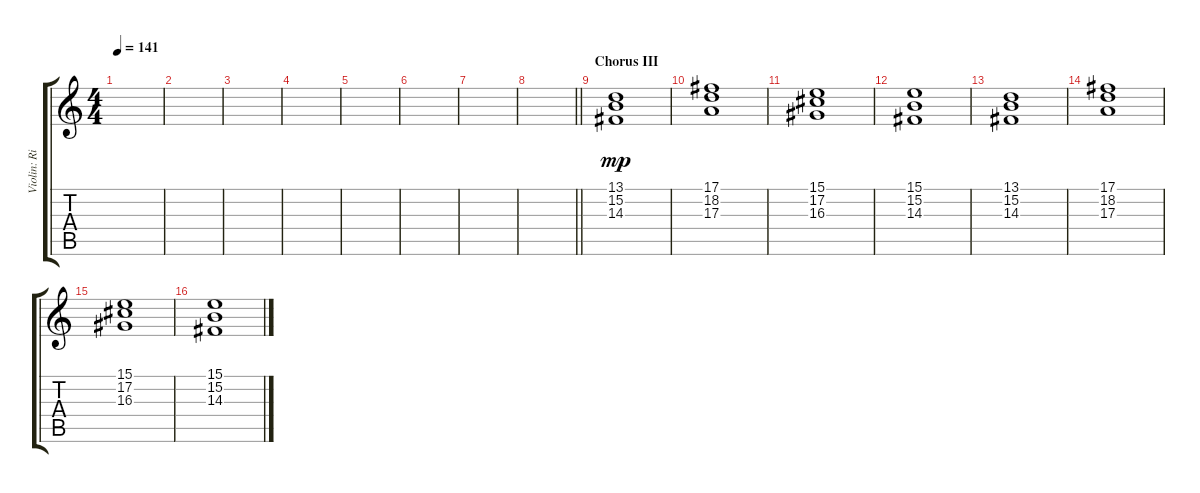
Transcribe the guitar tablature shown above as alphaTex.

\track ("Violin: Rick" "Violin: Ri") {instrument synthstrings1}
\staff {score tabs}
\tuning (Db4 Ab3 E3 B2 Gb2 Db2) {hide}
\ts (4 4)
\tempo 141
\clef g2
\ks c
|
|
|
|
|
|
|
\barLineRight lightlight
|
\section ("" "Chorus III")
(13.1 15.2 14.3).1{dy mp} |
(17.1 18.2 17.3).1 |
(15.1 17.2 16.3).1 |
(15.1 15.2 14.3).1 |
(13.1 15.2 14.3).1 |
(17.1 18.2 17.3).1 |
(15.1 17.2 16.3).1 |
(15.1 15.2 14.3).1
